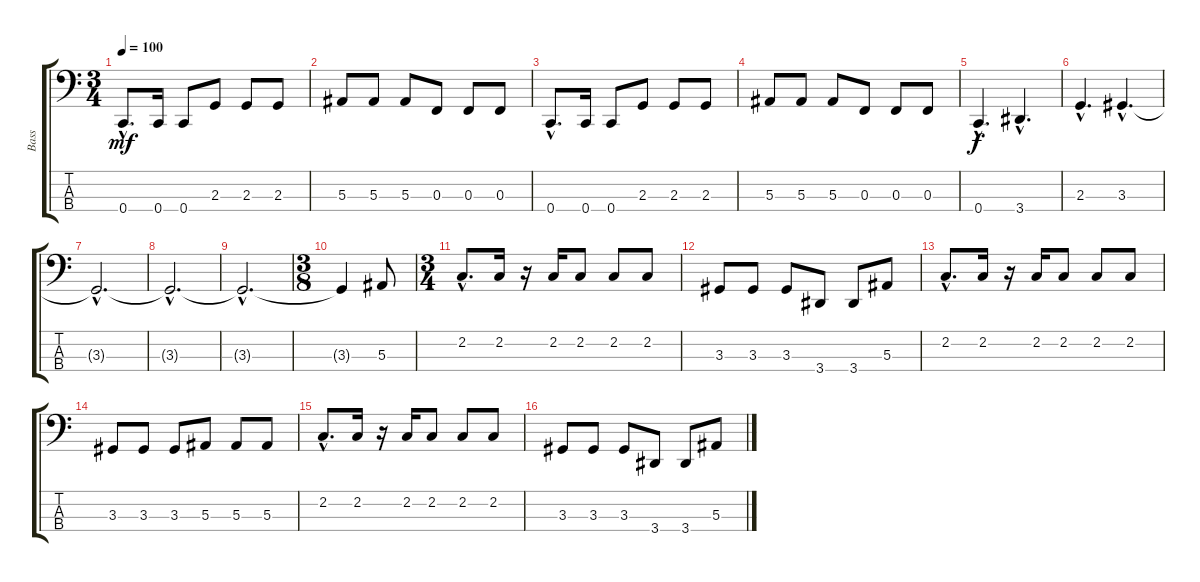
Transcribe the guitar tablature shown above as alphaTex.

\track ("Bass" "Bass") {instrument slapbass1}
\staff {score tabs}
\tuning (Eb2 Bb1 F1 C1) {hide}
\ts (3 4)
\tempo 100
\clef f4
\ks c
0.4{hac}.8{d dy mf} 0.4.16 0.4.8 2.3.8 2.3.8 2.3.8 |
5.3.8 5.3.8 5.3.8 0.3.8 0.3.8 0.3.8 |
0.4{hac}.8{d} 0.4.16 0.4.8 2.3.8 2.3.8 2.3.8 |
5.3.8 5.3.8 5.3.8 0.3.8 0.3.8 0.3.8 |
0.4{hac}.4{d dy f} 3.4{hac}.4{d} |
2.3{hac}.4{d} 3.3{hac}.4{d} |
3.3{hac t}.2{d} |
3.3{hac t}.2{d} |
3.3{hac t}.2{d} |
\ts (3 8)
3.3{t}.4 5.3.8 |
\ts (3 4)
2.2{hac}.8{d} 2.2.16 r.16 2.2.16 2.2.8 2.2.8 2.2.8 |
3.3.8 3.3.8 3.3.8 3.4.8 3.4.8 5.3.8 |
2.2{hac}.8{d} 2.2.16 r.16 2.2.16 2.2.8 2.2.8 2.2.8 |
3.3.8 3.3.8 3.3.8 5.3.8 5.3.8 5.3.8 |
2.2{hac}.8{d} 2.2.16 r.16 2.2.16 2.2.8 2.2.8 2.2.8 |
3.3.8 3.3.8 3.3.8 3.4.8 3.4.8 5.3.8
